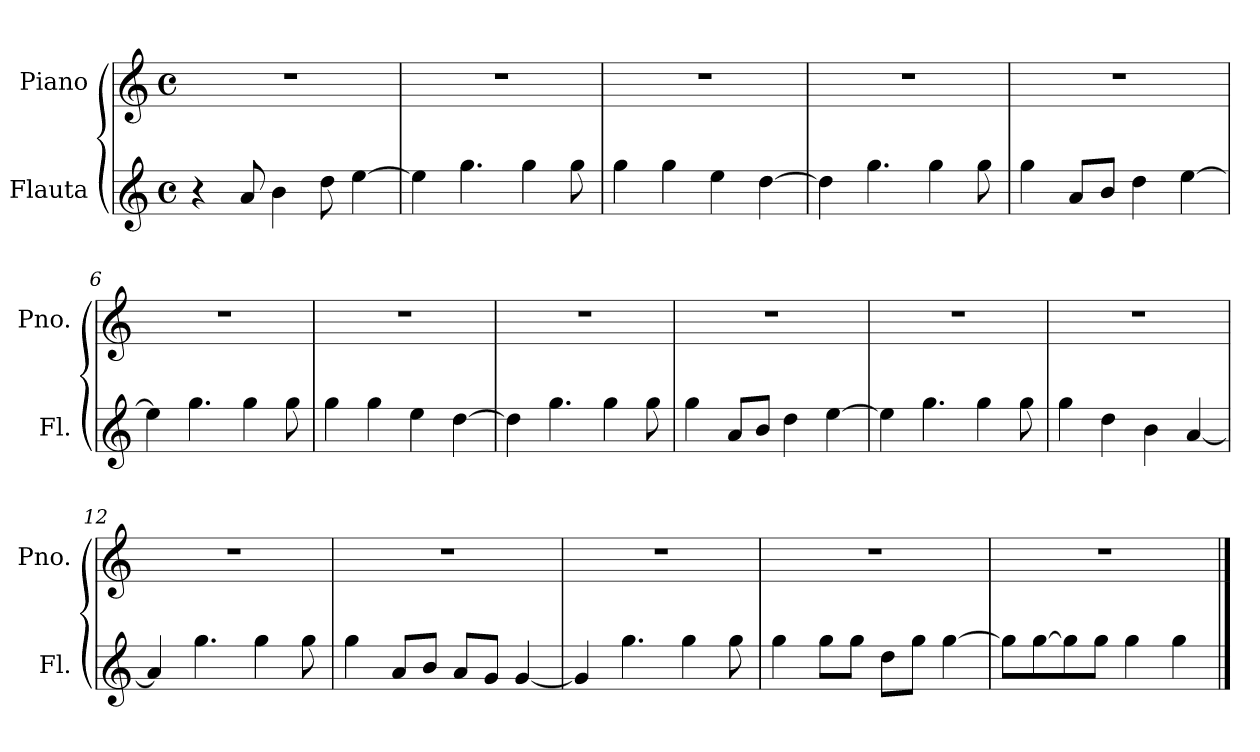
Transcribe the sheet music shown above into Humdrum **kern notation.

**kern	**kern
*part2	*part1
*staff2	*staff1
*I"Flauta	*I"Piano
*I'Fl.	*I'Pno.
*clefG2	*clefG2
*k[]	*k[]
*M4/4	*M4/4
*met(c)	*met(c)
*MM65	*MM65
=1	=1
4r	1r
8a/	.
4b\	.
8dd\	.
[4ee\	.
=2	=2
4ee\]	1r
4.gg\	.
4gg\	.
8gg\	.
=3	=3
4gg\	1r
4gg\	.
4ee\	.
[4dd\	.
=4	=4
4dd\]	1r
4.gg\	.
4gg\	.
8gg\	.
=5	=5
4gg\	1r
8a/L	.
8b/J	.
4dd\	.
[4ee\	.
=6	=6
4ee\]	1r
4.gg\	.
4gg\	.
8gg\	.
=7	=7
4gg\	1r
4gg\	.
4ee\	.
[4dd\	.
!!LO:LB:g=z
=8	=8
4dd\]	1r
4.gg\	.
4gg\	.
8gg\	.
=9	=9
4gg\	1r
8a/L	.
8b/J	.
4dd\	.
[4ee\	.
=10	=10
4ee\]	1r
4.gg\	.
4gg\	.
8gg\	.
=11	=11
4gg\	1r
4dd\	.
4b\	.
[4a/	.
=12	=12
4a/]	1r
4.gg\	.
4gg\	.
8gg\	.
=13	=13
4gg\	1r
8a/L	.
8b/J	.
8a/L	.
8g/J	.
[4g/	.
=14	=14
4g/]	1r
4.gg\	.
4gg\	.
8gg\	.
=15	=15
4gg\	1r
8gg\L	.
8gg\J	.
8dd\L	.
8gg\J	.
[4gg\	.
!!LO:LB:g=z
=16	=16
8gg\L]	1r
[8gg\	.
8gg\]	.
8gg\J	.
4gg\	.
4gg\	.
==	==
*-	*-
